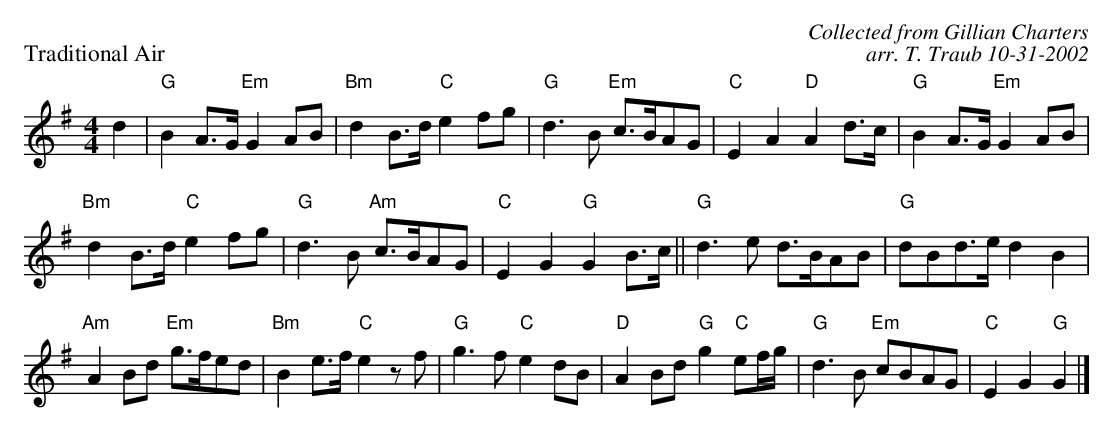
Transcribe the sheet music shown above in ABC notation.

X:1
P: Traditional Air
C: Collected from Gillian Charters
C: arr. T. Traub 10-31-2002
M: 4/4
L: 1/8
K: G
d2 |"G"B2 A>G "Em"G2 AB|"Bm"d2 B>d "C"e2 fg|"G"d3 B "Em"c>BAG|"C"E2 A2 "D"A2 d>c|\
"G"B2 A>G "Em"G2 AB|
"Bm"d2 B>d "C"e2 fg|"G"d3 B "Am"c>BAG|"C"E2 G2 "G"G2 B>c||\
"G"d3 e d>BAB|"G"dBd>e d2 B2|
"Am"A2 Bd "Em"g>fed|"Bm"B2 e>f "C"e2 z f|"G"g3 f"C"e2 dB|"D"A2 Bd "G"g2 "C"ef/g/|\
"G"d3 B "Em"cBAG|"C"E2 G2 "G"G2 |]
